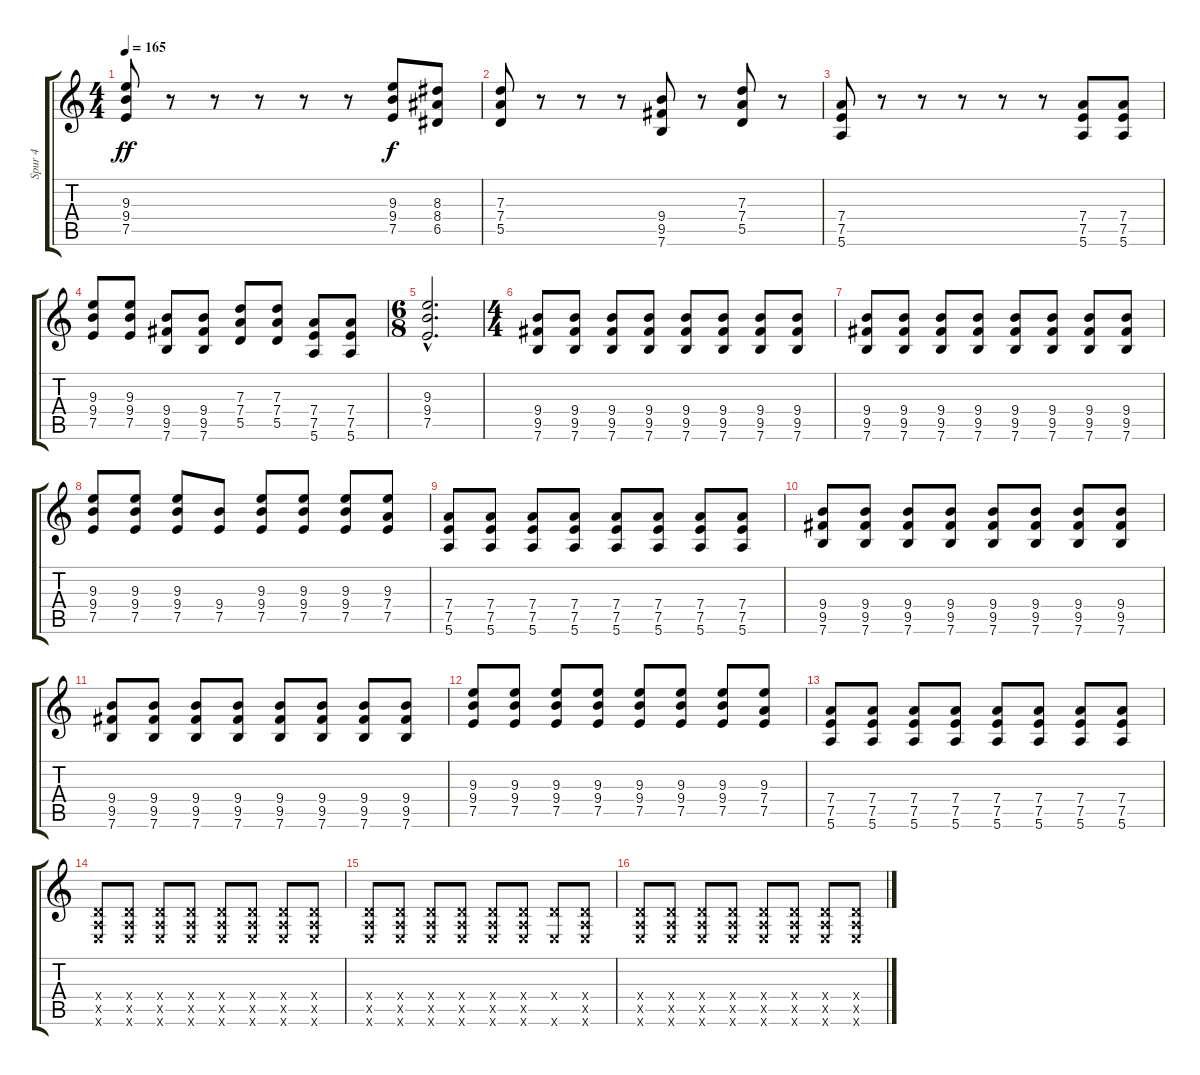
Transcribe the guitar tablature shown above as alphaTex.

\track ("Spur 4" "Spur 4") {instrument electricguitarclean}
\staff {score tabs}
\tuning (E4 B3 G3 D3 A2 E2) {hide}
\ts (4 4)
\tempo 165
\clef g2
\ks c
(9.3 9.4 7.5).8{dy ff} r.8 r.8 r.8 r.8 r.8 (9.3 9.4 7.5).8{dy f} (8.3 8.4 6.5).8 |
(7.3 7.4 5.5).8 r.8 r.8 r.8 (9.4 9.5 7.6).8 r.8 (7.3 7.4 5.5).8 r.8 |
(7.4 7.5 5.6).8 r.8 r.8 r.8 r.8 r.8 (7.4 7.5 5.6).8 (7.4 7.5 5.6).8 |
(9.3 9.4 7.5).8 (9.3 9.4 7.5).8 (9.4 9.5 7.6).8 (9.4 9.5 7.6).8 (7.3 7.4 5.5).8 (7.3 7.4 5.5).8 (7.4 7.5 5.6).8 (7.4 7.5 5.6).8 |
\ts (6 8)
(9.3{hac} 9.4{hac} 7.5{hac}).2{d} |
\ts (4 4)
(9.4 9.5 7.6).8 (9.4 9.5 7.6).8 (9.4 9.5 7.6).8 (9.4 9.5 7.6).8 (9.4 9.5 7.6).8 (9.4 9.5 7.6).8 (9.4 9.5 7.6).8 (9.4 9.5 7.6).8 |
(9.4 9.5 7.6).8 (9.4 9.5 7.6).8 (9.4 9.5 7.6).8 (9.4 9.5 7.6).8 (9.4 9.5 7.6).8 (9.4 9.5 7.6).8 (9.4 9.5 7.6).8 (9.4 9.5 7.6).8 |
(9.3 9.4 7.5).8 (9.3 9.4 7.5).8 (9.3 9.4 7.5).8 (9.4 7.5).8 (9.3 9.4 7.5).8 (9.3 9.4 7.5).8 (9.3 9.4 7.5).8 (9.3 7.4 7.5).8 |
(7.4 7.5 5.6).8 (7.4 7.5 5.6).8 (7.4 7.5 5.6).8 (7.4 7.5 5.6).8 (7.4 7.5 5.6).8 (7.4 7.5 5.6).8 (7.4 7.5 5.6).8 (7.4 7.5 5.6).8 |
(9.4 9.5 7.6).8 (9.4 9.5 7.6).8 (9.4 9.5 7.6).8 (9.4 9.5 7.6).8 (9.4 9.5 7.6).8 (9.4 9.5 7.6).8 (9.4 9.5 7.6).8 (9.4 9.5 7.6).8 |
(9.4 9.5 7.6).8 (9.4 9.5 7.6).8 (9.4 9.5 7.6).8 (9.4 9.5 7.6).8 (9.4 9.5 7.6).8 (9.4 9.5 7.6).8 (9.4 9.5 7.6).8 (9.4 9.5 7.6).8 |
(9.3 9.4 7.5).8 (9.3 9.4 7.5).8 (9.3 9.4 7.5).8 (9.3 9.4 7.5).8 (9.3 9.4 7.5).8 (9.3 9.4 7.5).8 (9.3 9.4 7.5).8 (9.3 7.4 7.5).8 |
(7.4 7.5 5.6).8 (7.4 7.5 5.6).8 (7.4 7.5 5.6).8 (7.4 7.5 5.6).8 (7.4 7.5 5.6).8 (7.4 7.5 5.6).8 (7.4 7.5 5.6).8 (7.4 7.5 5.6).8 |
(0.4{x} 0.5{x} 0.6{x}).8 (0.4{x} 0.5{x} 0.6{x}).8 (0.4{x} 0.5{x} 0.6{x}).8 (0.4{x} 0.5{x} 0.6{x}).8 (0.4{x} 0.5{x} 0.6{x}).8 (0.4{x} 0.5{x} 0.6{x}).8 (0.4{x} 0.5{x} 0.6{x}).8 (0.4{x} 0.5{x} 0.6{x}).8 |
(0.4{x} 0.5{x} 0.6{x}).8 (0.4{x} 0.5{x} 0.6{x}).8 (0.4{x} 0.5{x} 0.6{x}).8 (0.4{x} 0.5{x} 0.6{x}).8 (0.4{x} 0.5{x} 0.6{x}).8 (0.4{x} 0.5{x} 0.6{x}).8 (0.4{x} 0.6{x}).8 (0.4{x} 0.5{x} 0.6{x}).8 |
(0.4{x} 0.5{x} 0.6{x}).8 (0.4{x} 0.5{x} 0.6{x}).8 (0.4{x} 0.5{x} 0.6{x}).8 (0.4{x} 0.5{x} 0.6{x}).8 (0.4{x} 0.5{x} 0.6{x}).8 (0.4{x} 0.5{x} 0.6{x}).8 (0.4{x} 0.5{x} 0.6{x}).8 (0.4{x} 0.5{x} 0.6{x}).8
